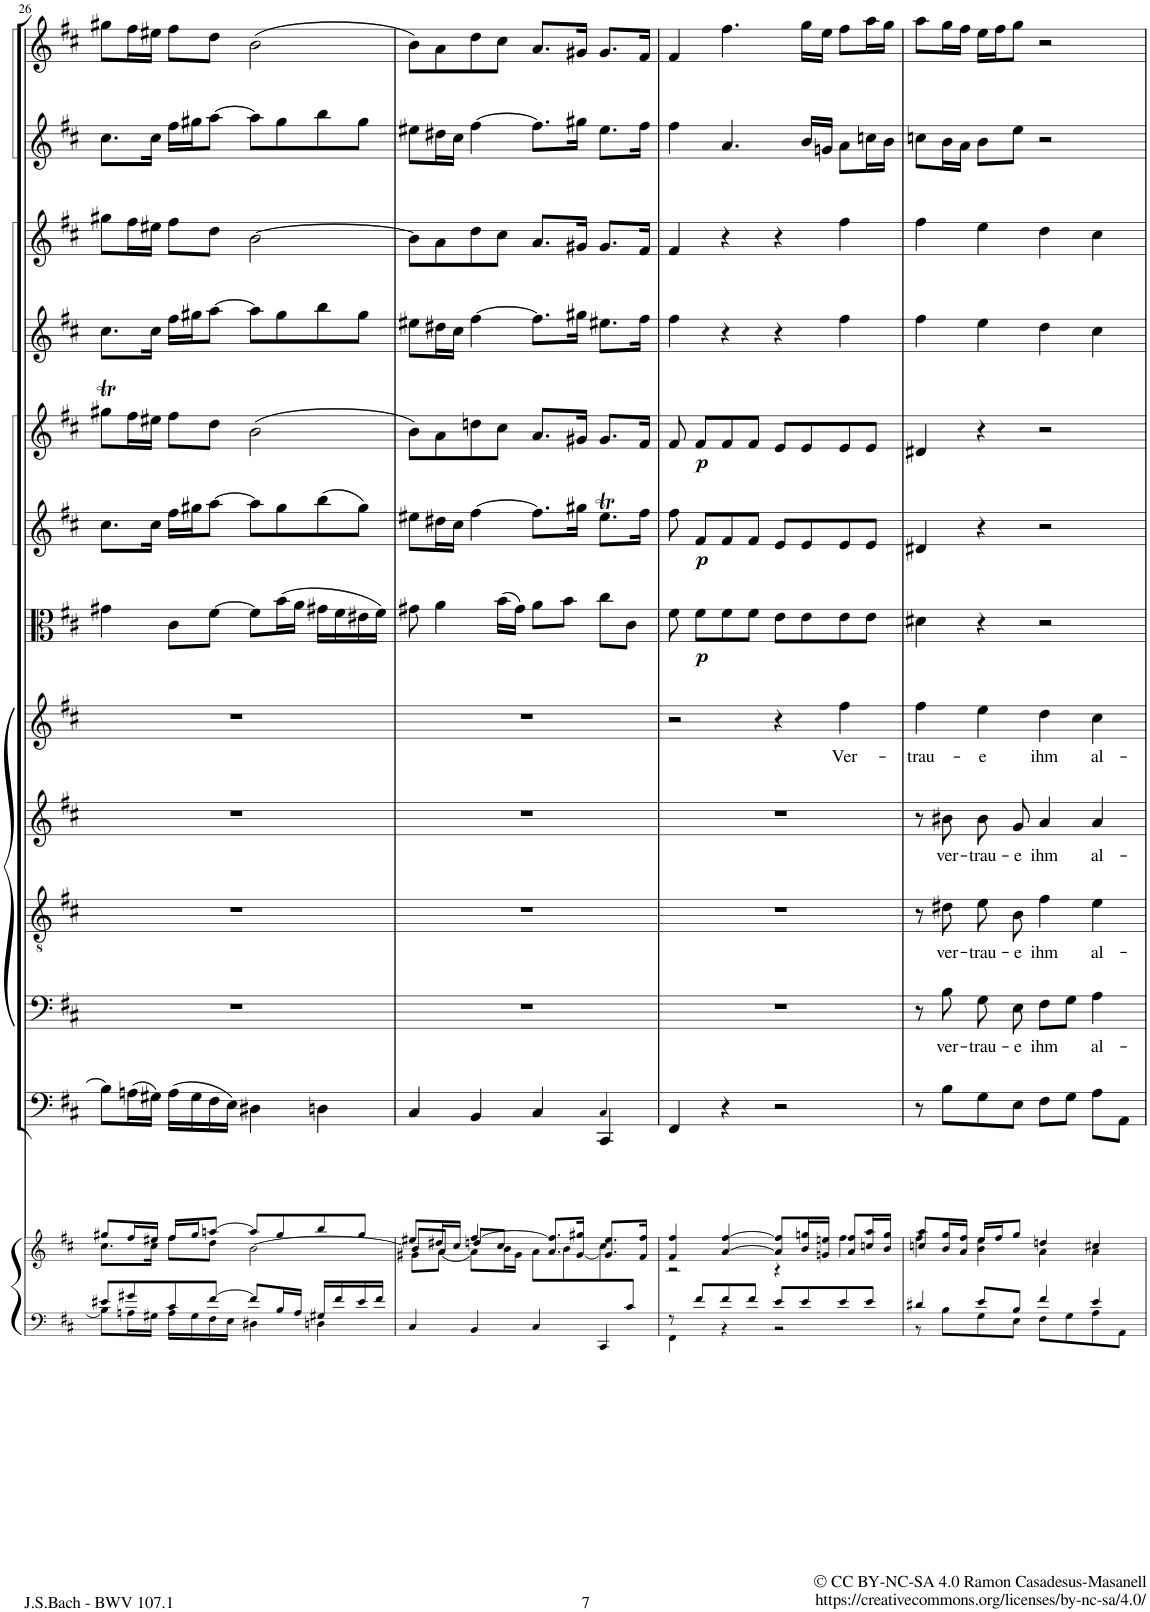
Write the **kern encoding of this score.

**kern	**kern	**kern	**kern	**text	**kern	**text	**kern	**text	**kern	**text	**kern	**dynam	**kern	**dynam	**kern	**dynam	**kern	**kern	**kern	**kern
*part13	*part13	*part12	*part11	*part11	*part10	*part10	*part9	*part9	*part8	*part8	*part7	*part7	*part6	*part6	*part5	*part5	*part4	*part3	*part2	*part1
*staff14	*staff13	*staff12	*staff11	*staff11	*staff10	*staff10	*staff9	*staff9	*staff8	*staff8	*staff7	*staff7	*staff6	*staff6	*staff5	*staff5	*staff4	*staff3	*staff2	*staff1
*I"Piano reduction	*	*I"Organo e Continuo	*I"Basso	*	*I"Tenore	*	*I"Alto	*	*I"Soprano Corno da caccia col Soprano	*	*I"Viola	*	*I"Violino II	*	*I"Violino I	*	*I"Oboe d'amore II	*I"Oboe d'amore I	*I"Flauto traverso II	*I"Flauto traverso I
*I'Pno	*	*	*	*	*	*	*	*	*	*	*I'Vla	*	*I'Vln	*	*I'Vln	*	*I'Ob	*I'Ob	*I'Fl	*I'Fl
!!LO:PB:g=z
*clefF4	*clefG2	*clefF4	*clefF4	*	*clefGv2	*	*clefG2	*	*clefG2	*	*clefC3	*	*clefG2	*	*clefG2	*	*clefG2	*clefG2	*clefG2	*clefG2
*k[f#c#]	*k[f#c#]	*k[f#c#]	*k[f#c#]	*	*k[f#c#]	*	*k[f#c#]	*	*k[f#c#]	*	*k[f#c#]	*	*k[f#c#]	*	*k[f#c#]	*	*k[f#c#]	*k[f#c#]	*k[f#c#]	*k[f#c#]
*M4/4	*M4/4	*M4/4	*M4/4	*	*M4/4	*	*M4/4	*	*M4/4	*	*M4/4	*	*M4/4	*	*M4/4	*	*M4/4	*M4/4	*M4/4	*M4/4
*met(c)	*met(c)	*met(c)	*met(c)	*	*met(c)	*	*met(c)	*	*met(c)	*	*met(c)	*	*met(c)	*	*met(c)	*	*met(c)	*met(c)	*met(c)	*met(c)
=26	=26	=26	=26	=26	=26	=26	=26	=26	=26	=26	=26	=26	=26	=26	=26	=26	=26	=26	=26	=26
*^	*^	*	*	*	*	*	*	*	*	*	*	*	*	*	*	*	*	*	*	*
8e#X/L	8B\L]	8gg#X/L	8.cc#\L	8B\L]	1r	.	1r	.	1r	.	1r	.	4g#X\	.	8.cc#\L	.	8gg#Xt\L	.	8.cc#\L	8gg#X\L	8.cc#\L	8gg#X\L
8g#X/	16An\L	16ff#/L	.	(16An\L	.	.	.	.	.	.	.	.	.	.	.	.	16ff#\L	.	.	16ff#\L	.	16ff#\L
.	16G#X\JJ	16ee#X/JJ	16cc#\Jk	16G#X\JJ)	.	.	.	.	.	.	.	.	.	.	16cc#\Jk	.	16ee#X\JJ	.	16cc#\Jk	16ee#X\JJ	16cc#\Jk	16ee#X\JJ
8c#/	16A\LL	16ff#/LL	8ff#\L	(16A\LL	.	.	.	.	.	.	.	.	8c#\L	.	16ff#\LL	.	8ff#\L	.	16ff#\LL	8ff#\L	16ff#\LL	8ff#\L
.	16G#\	16gg#/J	.	16G#\	.	.	.	.	.	.	.	.	.	.	16gg#X\J	.	.	.	16gg#X\J	.	16gg#X\J	.
[8f#/J	16F#\	[8aan/J	8dd\J	16F#\	.	.	.	.	.	.	.	.	[8f#\J	.	[8aa\J	.	8dd\J	.	[8aa\J	8dd\J	[8aa\J	8dd\J
.	16E\JJ	.	.	16E\JJ)	.	.	.	.	.	.	.	.	.	.	.	.	.	.	.	.	.	.
8f#/L]	4D#X\	8aa/L]	[>2b\	4D#X\	.	.	.	.	.	.	.	.	8f#\L]	.	8aa\L]	.	(2b\	.	8aa\L]	[2b\	8aa\L]	(2b\
16B/L	.	8gg#/	.	.	.	.	.	.	.	.	.	.	(16b\L	.	8gg#\	.	.	.	8gg#\	.	8gg#\	.
16A/JJ	.	.	.	.	.	.	.	.	.	.	.	.	16a\JJ	.	.	.	.	.	.	.	.	.
16G#X/LL	4Dn\	8bb/	.	4Dn\	.	.	.	.	.	.	.	.	16g#X\LL	.	(8bb\	.	.	.	8bb\	.	8bb\	.
16f#/	.	.	.	.	.	.	.	.	.	.	.	.	16f#\	.	.	.	.	.	.	.	.	.
16e#/	.	8gg#/J	.	.	.	.	.	.	.	.	.	.	16e#X\	.	8gg#\J)	.	.	.	8gg#\J	.	8gg#\J	.
16f#/JJ	.	.	.	.	.	.	.	.	.	.	.	.	16f#\JJ)	.	.	.	.	.	.	.	.	.
=27	=27	=27	=27	=27	=27	=27	=27	=27	=27	=27	=27	=27	=27	=27	=27	=27	=27	=27	=27	=27	=27	=27
*	*	*	*^	*^	*	*	*	*	*	*	*	*	*	*	*	*	*	*	*	*	*	*
2..ryy	4C#/	8ee#X/L	8g#X\L	8b/L]	4C#/	2ryy	1r	.	1r	.	1r	.	1r	.	8g#X\	.	8ee#X\L	.	8b\L)	.	8ee#X\L	8b\L]	8ee#X\L	8b\L)
.	.	16dd#X/L	[8a\J	8a/J	.	.	.	.	.	.	.	.	.	.	4a\	.	16dd#X\L	.	8a\	.	16dd#X\L	8a\	16dd#X\L	8a\
.	.	16cc#/JJ	.	.	.	.	.	.	.	.	.	.	.	.	.	.	16cc#\JJ	.	.	.	16cc#\JJ	.	16cc#\JJ	.
.	4BB/	[4ff#/	8a\L]	8ddn/L	4BB/	.	.	.	.	.	.	.	.	.	.	.	[4ff#\	.	8ddn\	.	[4ff#\	8dd\	[4ff#\	8dd\
.	.	.	16b\L	8cc#/J	.	.	.	.	.	.	.	.	.	.	(16b\LL	.	.	.	8cc#\J	.	.	8cc#\J	.	8cc#\J
.	.	.	16g#\JJ	.	.	.	.	.	.	.	.	.	.	.	16g#\JJ)	.	.	.	.	.	.	.	.	.
.	4C#/	8.a/ 8.ff#/]L	8a\L	2ryy	4C#/	4ryy	.	.	.	.	.	.	.	.	8a\L	.	8.ff#\L]	.	8.a/L	.	8.ff#\L]	8.a/L	8.ff#\L]	8.a/L
.	.	.	8b\	.	.	.	.	.	.	.	.	.	.	.	8b\J	.	.	.	.	.	.	.	.	.
.	.	[<16g#/ 16gg#X/Jk	.	.	.	.	.	.	.	.	.	.	.	.	.	.	16gg#X\Jk	.	16g#X/Jk	.	16gg#X\Jk	16g#X/Jk	16gg#X\Jk	16g#X/Jk
.	4CC#/	8.g#/] 8.ee#/L	8cc#\	.	4CC#/	4C#!/	.	.	.	.	.	.	.	.	8cc#\L	.	8.ee#t\L	.	8.g#/L	.	8.ee#X\L	8.g#/L	8.ee#\L	8.g#/L
8c#/J	.	.	8ryy	.	.	.	.	.	.	.	.	.	.	.	8c#\J	.	.	.	.	.	.	.	.	.
.	.	16f#/ 16ff#/Jk	.	.	.	.	.	.	.	.	.	.	.	.	.	.	16ff#\Jk	.	16f#/Jk	.	16ff#\Jk	16f#/Jk	16ff#\Jk	16f#/Jk
*	*	*	*v	*v	*	*	*	*	*	*	*	*	*	*	*	*	*	*	*	*	*	*	*	*
*	*	*	*	*v	*v	*	*	*	*	*	*	*	*	*	*	*	*	*	*	*	*	*	*
=28	=28	=28	=28	=28	=28	=28	=28	=28	=28	=28	=28	=28	=28	=28	=28	=28	=28	=28	=28	=28	=28	=28
8r	4FF#\	4f#/ 4ff#/	2r	4FF#/	1r	.	1r	.	1r	.	2r	.	8f#\	.	8ff#\	.	8f#/	.	4ff#\	4f#/	4ff#\	4f#/
!	!	!	!	!	!	!	!	!	!	!	!	!	!	!LO:DY:b	!	!LO:DY:b	!	!LO:DY:b	!	!	!	!
8f#/L	.	.	.	.	.	.	.	.	.	.	.	.	8f#\L	p	8f#/L	p	8f#/L	p	.	.	.	.
8f#/	4r	[4a/ [4ff#/	.	4r	.	.	.	.	.	.	.	.	8f#\	.	8f#/	.	8f#/	.	4r	4r	4.a/	4.ff#\
8f#/J	.	.	.	.	.	.	.	.	.	.	.	.	8f#\J	.	8f#/J	.	8f#/J	.	.	.	.	.
8e/L	2r	8a/] 8ff#/]L	4r	2r	.	.	.	.	.	.	4r	.	8e\L	.	8e/L	.	8e/L	.	4r	4r	.	.
8e/	.	16b/ 16ggn/L	.	.	.	.	.	.	.	.	.	.	8e\	.	8e/	.	8e/	.	.	.	16b/LL	16gg\LL
.	.	16gn/ 16een/JJ	.	.	.	.	.	.	.	.	.	.	.	.	.	.	.	.	.	.	16gn/JJ	16ee\JJ
!	!	!	!	!	!	!	!	!	!	!	!	!LO:LY:b	!	!	!	!	!	!	!	!	!	!
8e/	.	8a/ 8ff#/L	4ff#\	.	.	.	.	.	.	.	4ff#\	Ver-	8e\	.	8e/	.	8e/	.	4ff#\	4ff#\	8a\L	8ff#\L
8e/J	.	16ccn/ 16aa/L	.	.	.	.	.	.	.	.	.	.	8e\J	.	8e/J	.	8e/J	.	.	.	16ccn\L	16aa\L
.	.	16b/ 16gg/JJ	.	.	.	.	.	.	.	.	.	.	.	.	.	.	.	.	.	.	16b\JJ	16gg\JJ
=29	=29	=29	=29	=29	=29	=29	=29	=29	=29	=29	=29	=29	=29	=29	=29	=29	=29	=29	=29	=29	=29	=29
!	!	!	!	!	!	!	!	!	!	!	!	!LO:LY:b	!	!	!	!	!	!	!	!	!	!
4d#X/	8r	8ccn/ 8aa/L	4ff#\	8r	8r	.	8r	.	8r	.	4ff#\	-trau-	4d#X\	.	4d#X/	.	4d#X/	.	4ff#\	4ff#\	8ccn\L	8aa\L
!	!	!	!	!	!	!LO:LY:b	!	!LO:LY:b	!	!LO:LY:b	!	!	!	!	!	!	!	!	!	!	!	!
.	8B\L	16b/ 16gg/L	.	8B\L	8B\	ver-	8d#X\	ver-	8b#X\	-ver-	.	.	.	.	.	.	.	.	.	.	16b\L	16gg\L
.	.	16a/ 16ff#/JJ	.	.	.	.	.	.	.	.	.	.	.	.	.	.	.	.	.	.	16a\JJ	16ff#\JJ
!	!	!	!	!	!	!LO:LY:b	!	!LO:LY:b	!	!LO:LY:b	!	!LO:LY:b	!	!	!	!	!	!	!	!	!	!
8e/L	8G\	16ee/LL	4b\ 4ee\	8G\	8G\	-trau-	8e\L	-trau-	8b#/L	-trau-	4ee\	-e	4r	.	4r	.	4r	.	4ee\	4ee\	8b\L	16ee\LL
.	.	16ff#/J	.	.	.	.	.	.	.	.	.	.	.	.	.	.	.	.	.	.	.	16ff#\J
!	!	!	!	!	!	!LO:LY:b	!	!LO:LY:b	!	!LO:LY:b	!	!	!	!	!	!	!	!	!	!	!	!
8B/J	8E\J	8gg/J	.	8E\J	8E\	-e	8B\J	-e	8g/J	-e	.	.	.	.	.	.	.	.	.	.	8ee\J	8gg\J
!	!	!	!	!	!	!LO:LY:b	!	!LO:LY:b	!	!LO:LY:b	!	!LO:LY:b	!	!	!	!	!	!	!	!	!	!
4f#/	8F#\L	4ddn/	4a\	8F#\L	8F#\L	ihm	4f#\	ihm	4a/	ihm	4dd\	ihm	2r	.	2r	.	2r	.	4dd\	4dd\	2r	2r
.	8G\	.	.	8G\J	8G\J	.	.	.	.	.	.	.	.	.	.	.	.	.	.	.	.	.
!	!	!	!	!	!	!LO:LY:b	!	!LO:LY:b	!	!LO:LY:b	!	!LO:LY:b	!	!	!	!	!	!	!	!	!	!
4e/	8A\	4cc#X/	4a\	8A\L	4A\	al-	4e\	al-	4a/	al-	4cc#\	al-	.	.	.	.	.	.	4cc#\	4cc#\	.	.
.	8AA\J	.	.	8AA\J	.	.	.	.	.	.	.	.	.	.	.	.	.	.	.	.	.	.
*v	*v	*	*	*	*	*	*	*	*	*	*	*	*	*	*	*	*	*	*	*	*	*
*	*v	*v	*	*	*	*	*	*	*	*	*	*	*	*	*	*	*	*	*	*	*
=	=	=	=	=	=	=	=	=	=	=	=	=	=	=	=	=	=	=	=	=
*-	*-	*-	*-	*-	*-	*-	*-	*-	*-	*-	*-	*-	*-	*-	*-	*-	*-	*-	*-	*-
